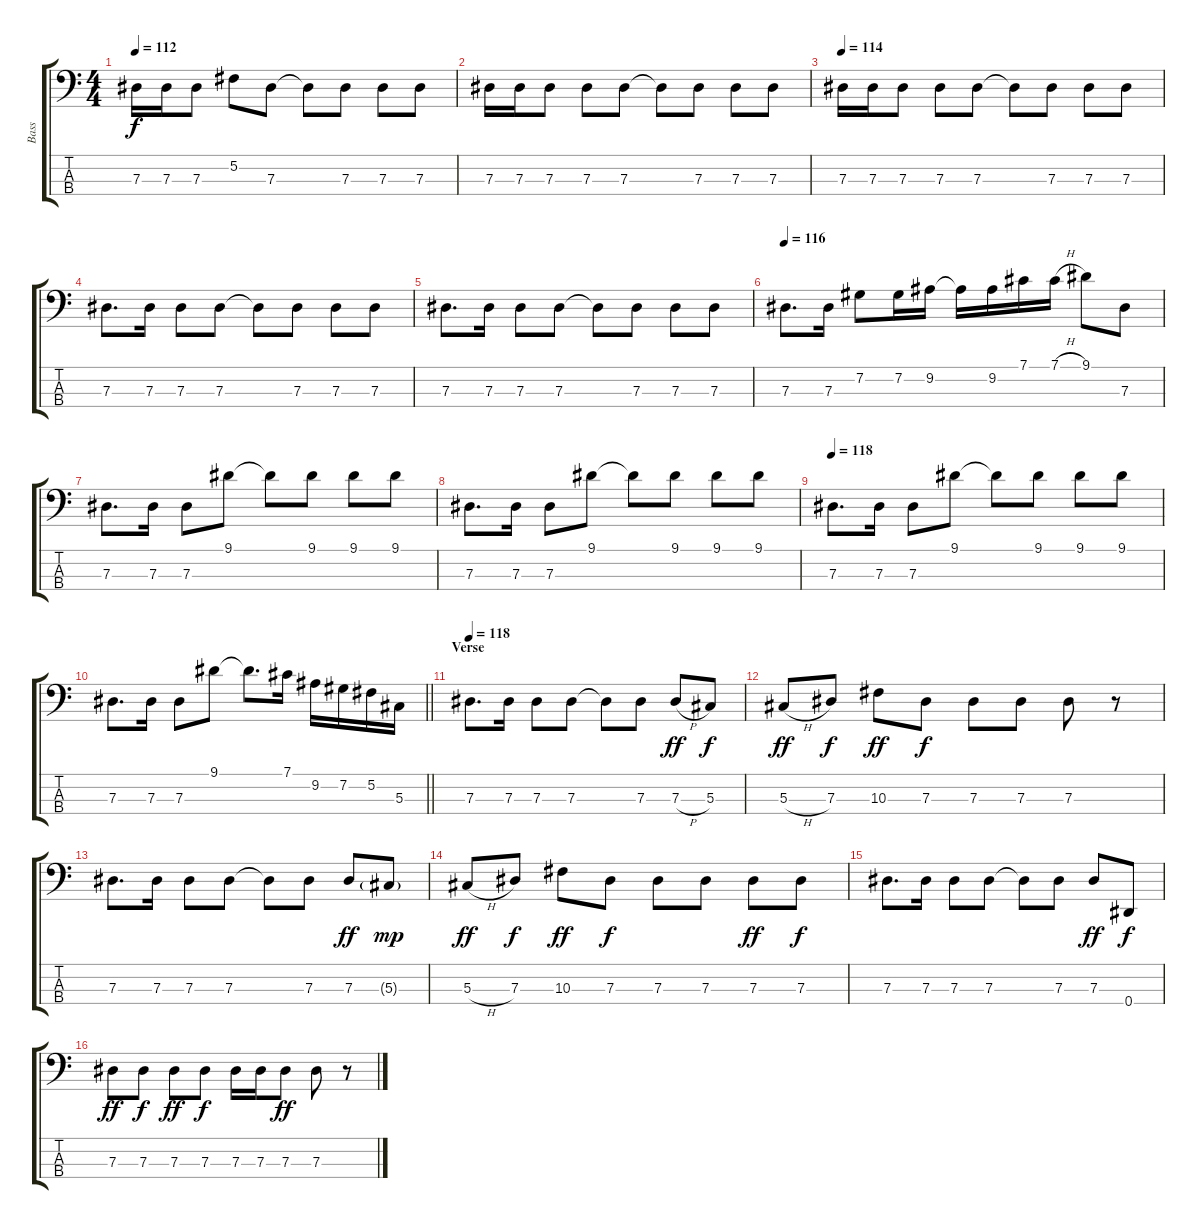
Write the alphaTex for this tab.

\track ("Bass" "Bass") {instrument electricbassfinger}
\staff {score tabs}
\tuning (Gb2 Db2 Ab1 Eb1) {hide}
\ts (4 4)
\tempo 112
\clef f4
\ks c
7.3.16{dy f} 7.3.16 7.3.8 5.2.8 7.3.8 7.3{t}.8 7.3.8 7.3.8 7.3.8 |
7.3.16 7.3.16 7.3.8 7.3.8 7.3.8 7.3{t}.8 7.3.8 7.3.8 7.3.8 |
\tempo 114
7.3.16 7.3.16 7.3.8 7.3.8 7.3.8 7.3{t}.8 7.3.8 7.3.8 7.3.8 |
7.3.8{d} 7.3.16 7.3.8 7.3.8 7.3{t}.8 7.3.8 7.3.8 7.3.8 |
7.3.8{d} 7.3.16 7.3.8 7.3.8 7.3{t}.8 7.3.8 7.3.8 7.3.8 |
\tempo 116
7.3.8{d} 7.3.16 7.2.8 7.2.16 9.2.16 9.2{t}.16 9.2.16 7.1.16 7.1{h}.16 9.1.8 7.3.8 |
7.3.8{d} 7.3.16 7.3.8 9.1.8 9.1{t}.8 9.1.8 9.1.8 9.1.8 |
7.3.8{d} 7.3.16 7.3.8 9.1.8 9.1{t}.8 9.1.8 9.1.8 9.1.8 |
\tempo 118
7.3.8{d} 7.3.16 7.3.8 9.1.8 9.1{t}.8 9.1.8 9.1.8 9.1.8 |
\barLineRight lightlight
7.3.8{d} 7.3.16 7.3.8 9.1.8 9.1{t}.8{d} 7.1.16 9.2.16 7.2.16 5.2.16 5.3.16 |
\section ("" "Verse")
\tempo 118
7.3.8{d} 7.3.16 7.3.8 7.3.8 7.3{t}.8 7.3.8 7.3{h}.8{dy ff} 5.3.8{dy f} |
5.3{h}.8{dy ff} 7.3.8{dy f} 10.3.8{dy ff} 7.3.8{dy f} 7.3.8 7.3.8 7.3.8 r.8 |
7.3.8{d} 7.3.16 7.3.8 7.3.8 7.3{t}.8 7.3.8 7.3.8{dy ff} 5.3{g}.8{dy mp} |
5.3{h}.8{dy ff} 7.3.8{dy f} 10.3.8{dy ff} 7.3.8{dy f} 7.3.8 7.3.8 7.3.8{dy ff} 7.3.8{dy f} |
7.3.8{d} 7.3.16 7.3.8 7.3.8 7.3{t}.8 7.3.8 7.3.8{dy ff} 0.4.8{dy f} |
7.3.8{dy ff} 7.3.8{dy f} 7.3.8{dy ff} 7.3.8{dy f} 7.3.16 7.3.16 7.3.8{dy ff} 7.3.8 r.8
